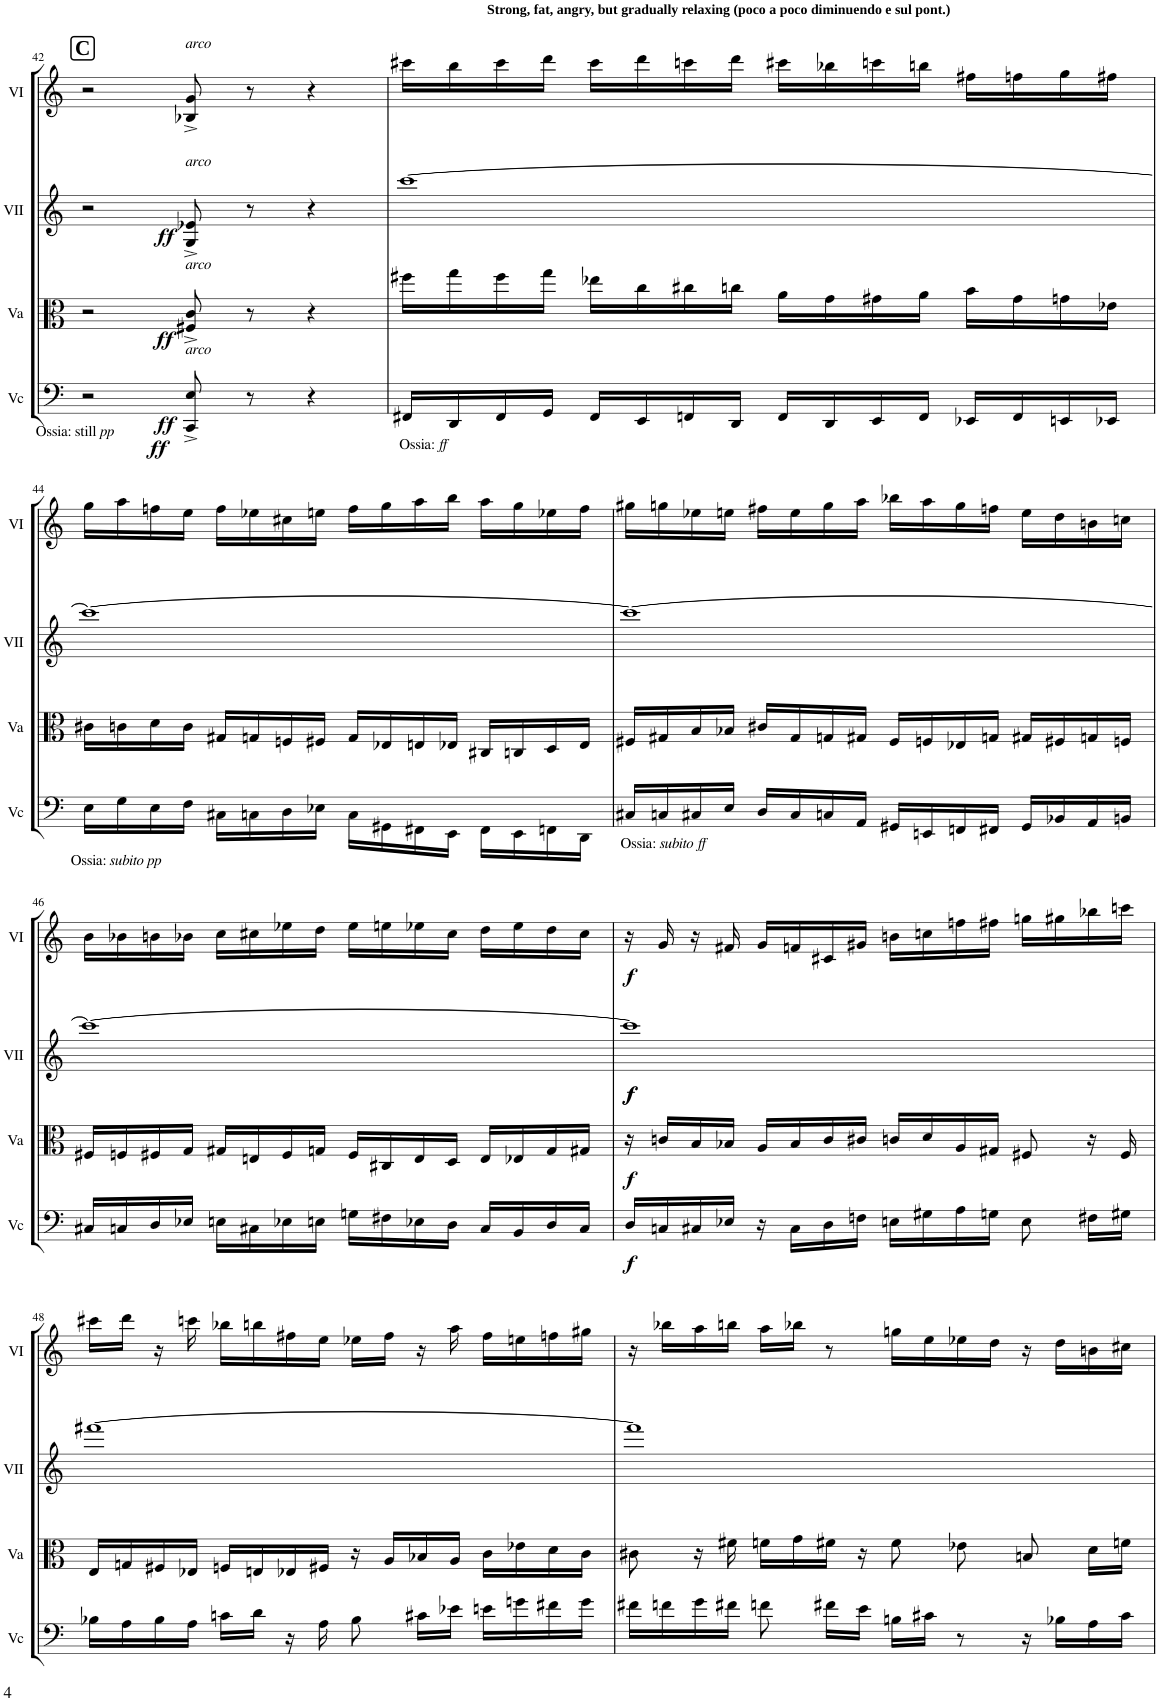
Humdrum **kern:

**kern	**dynam	**kern	**dynam	**kern	**dynam	**kern	**dynam
*part4	*part4	*part3	*part3	*part2	*part2	*part1	*part1
*staff4	*staff4	*staff3	*staff3	*staff2	*staff2	*staff1	*staff1
*I"Vc	*	*I"Va	*	*I"VII	*	*I"VI	*
*I'Vc	*	*I'Va	*	*I'VII	*	*I'VI	*
!!LO:PB:g=z
*clefF4	*	*clefC3	*	*clefG2	*	*clefG2	*
*k[]	*	*k[]	*	*k[]	*	*k[]	*
*M4/4	*	*M4/4	*	*M4/4	*	*M4/4	*
!!LO:REH:place=s1:a:B:cj:fs=14.284:t=C
=42	=42	=42	=42	=42	=42	=42	=42
!	!	!	!	!	!	!LO:TX:a:B:t=Strong, fat, angry, but gradually relaxing (poco a poco diminuendo e sul pont.)	!
2r	.	2r	.	2r	.	2r	.
!	!	!	!	!	!	!LO:TX:a:i:t=arco	!
!	!	!	!	!LO:TX:a:i:t=arco	!	!	!
!	!	!LO:TX:a:i:t=arco	!	!	!	!	!
!LO:TX:b:t=Ossia&colon; still	!	!	!	!	!	!	!
!LO:TX:b:i:t=pp	!	!	!	!	!	!	!
!LO:TX:a:i:t=arco	!	!	!	!	!	!	!
!	!LO:DY:b	!	!	!	!	!	!
!	!LO:DY:n=1:b	!	!LO:DY:b	!	!LO:DY:b	!	!
8CC/^ 8E/^	ff ff	8F#X/^ 8c/^	ff	8G/^ 8e-X/^	ff	8B-X/^ 8g/^	.
8r	.	8r	.	8r	.	8r	.
4r	.	4r	.	4r	.	4r	.
=43	=43	=43	=43	=43	=43	=43	=43
!LO:TX:b:t=Ossia&colon;	!	!	!	!	!	!	!
!LO:TX:b:i:t=ff	!	!	!	!	!	!	!
16FF#X/LL	.	16ff#X\LL	.	[1ccc	.	16ccc#X\LL	.
16DD/	.	16gg\	.	.	.	16bb\	.
16FF#/	.	16ff#\	.	.	.	16ccc#\	.
16GG/JJ	.	16gg\JJ	.	.	.	16ddd\JJ	.
16FF#/LL	.	16ee-X\LL	.	.	.	16ccc#\LL	.
16EE/	.	16cc\	.	.	.	16ddd\	.
16FFn/	.	16cc#X\	.	.	.	16cccn\	.
16DD/JJ	.	16ccn\JJ	.	.	.	16ddd\JJ	.
16FF/LL	.	16a\LL	.	.	.	16ccc#X\LL	.
16DD/	.	16g\	.	.	.	16bb-X\	.
16EE/	.	16g#X\	.	.	.	16cccn\	.
16FF/JJ	.	16a\JJ	.	.	.	16bbn\JJ	.
16EE-X/LL	.	16b\LL	.	.	.	16ff#X\LL	.
16FF/	.	16g#\	.	.	.	16ffn\	.
16EEn/	.	16gn\	.	.	.	16gg\	.
16EE-X/JJ	.	16e-X\JJ	.	.	.	16ff#X\JJ	.
!!LO:LB:g=z
=44	=44	=44	=44	=44	=44	=44	=44
!LO:TX:b:t=Ossia&colon;	!	!	!	!	!	!	!
!LO:TX:b:i:t=subito pp	!	!	!	!	!	!	!
16E\LL	.	16c#X\LL	.	1ccc_	.	16gg\LL	.
16G\	.	16cn\	.	.	.	16aa\	.
16E\	.	16d\	.	.	.	16ffn\	.
16F\JJ	.	16c\JJ	.	.	.	16ee\JJ	.
16C#X\LL	.	16G#X/LL	.	.	.	16ff\LL	.
16Cn\	.	16Gn/	.	.	.	16ee-X\	.
16D\	.	16Fn/	.	.	.	16cc#X\	.
16E-X\JJ	.	16F#X/JJ	.	.	.	16een\JJ	.
16C\LL	.	16G/LL	.	.	.	16ff\LL	.
16GG#X\	.	16E-X/	.	.	.	16gg\	.
16FF#X\	.	16En/	.	.	.	16aa\	.
16EE\JJ	.	16E-X/JJ	.	.	.	16bb\JJ	.
16FF#\LL	.	16C#X/LL	.	.	.	16aa\LL	.
16EE\	.	16Cn/	.	.	.	16gg\	.
16FFn\	.	16D/	.	.	.	16ee-X\	.
16DD\JJ	.	16E-/JJ	.	.	.	16ff\JJ	.
=45	=45	=45	=45	=45	=45	=45	=45
!LO:TX:b:t=Ossia&colon;	!	!	!	!	!	!	!
!LO:TX:b:i:t=subito ff	!	!	!	!	!	!	!
16C#X/LL	.	16F#X/LL	.	1ccc_	.	16gg#X\LL	.
16Cn/	.	16G#X/	.	.	.	16ggn\	.
16C#X/	.	16B/	.	.	.	16ee-X\	.
16E/JJ	.	16B-X/JJ	.	.	.	16een\JJ	.
16D/LL	.	16c#X/LL	.	.	.	16ff#X\LL	.
16C#/	.	16G#/	.	.	.	16ee\	.
16Cn/	.	16Gn/	.	.	.	16gg\	.
16AA/JJ	.	16G#X/JJ	.	.	.	16aa\JJ	.
16GG#X/LL	.	16F#/LL	.	.	.	16bb-X\LL	.
16EEn/	.	16Fn/	.	.	.	16aa\	.
16FFn/	.	16E-X/	.	.	.	16gg\	.
16FF#X/JJ	.	16Gn/JJ	.	.	.	16ffn\JJ	.
16GG#/LL	.	16G#X/LL	.	.	.	16ee\LL	.
16BB-X/	.	16F#X/	.	.	.	16dd\	.
16AA/	.	16Gn/	.	.	.	16bn\	.
16BBn/JJ	.	16Fn/JJ	.	.	.	16ccn\JJ	.
!!LO:LB:g=z
=46	=46	=46	=46	=46	=46	=46	=46
16C#X/LL	.	16F#X/LL	.	1ccc_	.	16b\LL	.
16Cn/	.	16Fn/	.	.	.	16b-X\	.
16D/	.	16F#X/	.	.	.	16bn\	.
16E-X/JJ	.	16G/JJ	.	.	.	16b-X\JJ	.
16En\LL	.	16G#X/LL	.	.	.	16cc\LL	.
16C#X\	.	16En/	.	.	.	16cc#X\	.
16E-X\	.	16F#/	.	.	.	16ee-X\	.
16En\JJ	.	16Gn/JJ	.	.	.	16dd\JJ	.
16Gn\LL	.	16F#/LL	.	.	.	16ee-\LL	.
16F#X\	.	16C#X/	.	.	.	16een\	.
16E-X\	.	16E/	.	.	.	16ee-X\	.
16D\JJ	.	16D/JJ	.	.	.	16cc#\JJ	.
16C#/LL	.	16E/LL	.	.	.	16dd\LL	.
16BB/	.	16E-X/	.	.	.	16ee-\	.
16D/	.	16G/	.	.	.	16dd\	.
16C#/JJ	.	16G#X/JJ	.	.	.	16cc#\JJ	.
=47	=47	=47	=47	=47	=47	=47	=47
!	!LO:DY:b	!	!LO:DY:b	!	!LO:DY:b	!	!
!	!	!	!	!	!LO:DY:n=1:b	!	!LO:DY:b
16D/LL	f	16r	f	1ccc]	f f	16r	f
16Cn/	.	16cn/LL	.	.	.	16g/	.
16C#X/	.	16B/	.	.	.	16r	.
16E-X/JJ	.	16B-X/JJ	.	.	.	16f#X/	.
16r	.	16A/LL	.	.	.	16g/LL	.
16C#\LL	.	16B-/	.	.	.	16fn/	.
16D\	.	16c/	.	.	.	16c#X/	.
16Fn\JJ	.	16c#X/JJ	.	.	.	16g#X/JJ	.
16En\LL	.	16cn/LL	.	.	.	16bn\LL	.
16G#X\	.	16d/	.	.	.	16ccn\	.
16A\	.	16A/	.	.	.	16ffn\	.
16Gn\JJ	.	16G#X/JJ	.	.	.	16ff#X\JJ	.
8E\	.	8F#X/	.	.	.	16ggn\LL	.
.	.	.	.	.	.	16gg#X\	.
16F#X\LL	.	16r	.	.	.	16bb-X\	.
16G#X\JJ	.	16F#/	.	.	.	16cccn\JJ	.
!!LO:LB:g=z
=48	=48	=48	=48	=48	=48	=48	=48
16B-X\LL	.	16E/LL	.	[1fff#X	.	16ccc#X\LL	.
16A\	.	16Gn/	.	.	.	16ddd\JJ	.
16B-\	.	16F#X/	.	.	.	16r	.
16A\JJ	.	16E-X/JJ	.	.	.	16cccn\	.
16cn\LL	.	16Fn/LL	.	.	.	16bb-X\LL	.
16d\JJ	.	16En/	.	.	.	16bbn\	.
16r	.	16E-X/	.	.	.	16ff#X\	.
16A\	.	16F#X/JJ	.	.	.	16ee\JJ	.
8B-\	.	16r	.	.	.	16ee-X\LL	.
.	.	16A/LL	.	.	.	16ff#\JJ	.
16c#X\LL	.	16B-X/	.	.	.	16r	.
16e-X\JJ	.	16A/JJ	.	.	.	16aa\	.
16en\LL	.	16c\LL	.	.	.	16ff#\LL	.
16gn\	.	16e-X\	.	.	.	16een\	.
16f#X\	.	16d\	.	.	.	16ffn\	.
16g\JJ	.	16c\JJ	.	.	.	16gg#X\JJ	.
=49	=49	=49	=49	=49	=49	=49	=49
16f#X\LL	.	8c#X\	.	1fff#]	.	16r	.
16fn\	.	.	.	.	.	16bb-X\LL	.
16g\	.	16r	.	.	.	16aa\	.
16f#X\JJ	.	16f#X\	.	.	.	16bbn\JJ	.
8fn\	.	16fn\LL	.	.	.	16aa\LL	.
.	.	16g\	.	.	.	16bb-X\JJ	.
16f#X\LL	.	16f#X\JJ	.	.	.	8r	.
16e\JJ	.	16r	.	.	.	.	.
16Bn\LL	.	8f#\	.	.	.	16ggn\LL	.
16c#X\JJ	.	.	.	.	.	16ee\	.
8r	.	8e-X\	.	.	.	16ee-X\	.
.	.	.	.	.	.	16dd\JJ	.
16r	.	8Bn/	.	.	.	16r	.
16B-X\LL	.	.	.	.	.	16dd\LL	.
16A\	.	16d\LL	.	.	.	16bn\	.
16c#\JJ	.	16fn\JJ	.	.	.	16cc#X\JJ	.
=	=	=	=	=	=	=	=
*-	*-	*-	*-	*-	*-	*-	*-
